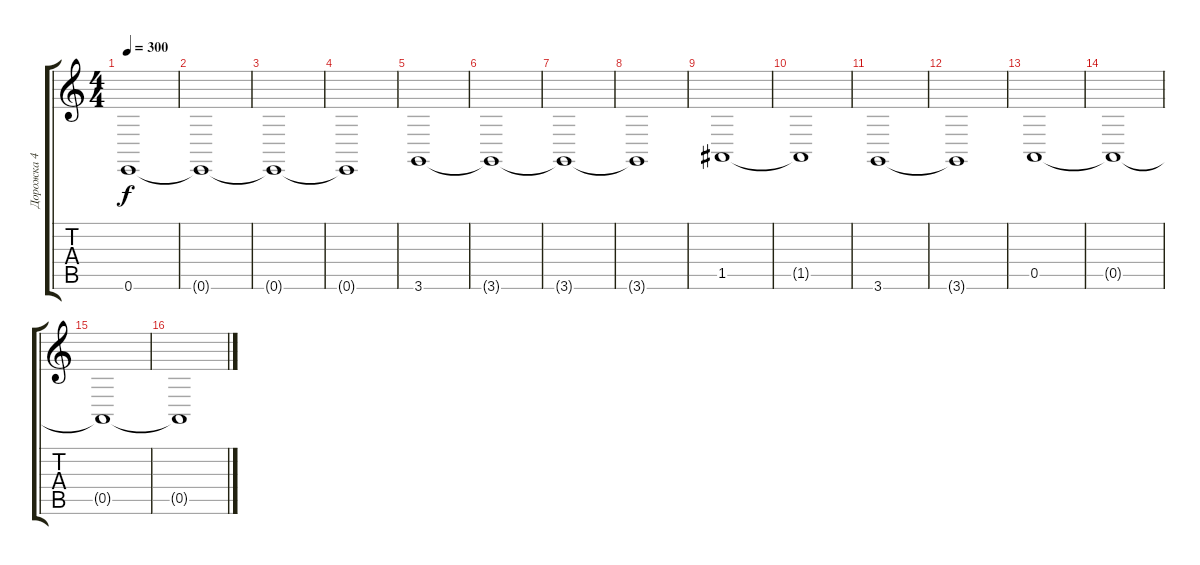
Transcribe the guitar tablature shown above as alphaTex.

\track ("Дорожка 4" "Дорожка 4") {instrument harmonica}
\staff {score tabs}
\tuning (E4 B3 G3 D3 A2 E2) {hide}
\ts (4 4)
\tempo 300
\clef g2
\ks c
0.6.1{dy f} |
0.6{t}.1 |
0.6{t}.1 |
0.6{t}.1 |
3.6.1 |
3.6{t}.1 |
3.6{t}.1 |
3.6{t}.1 |
1.5.1 |
1.5{t}.1 |
3.6.1 |
3.6{t}.1 |
0.5.1 |
0.5{t}.1 |
0.5{t}.1 |
0.5{t}.1
